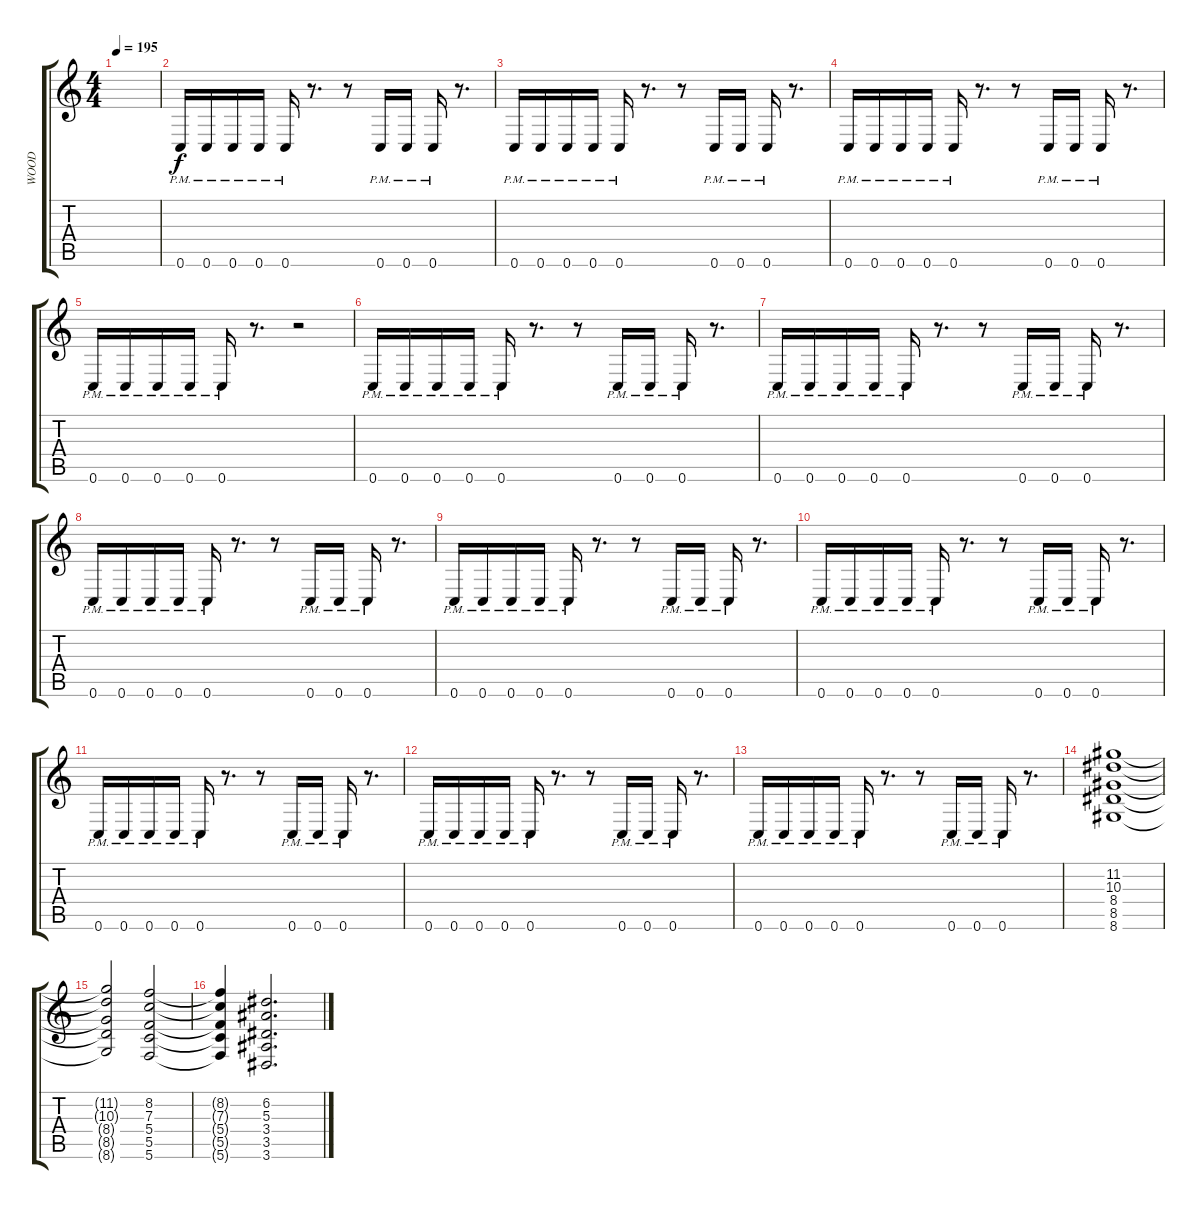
\track ("WOOD" "WOOD") {instrument distortionguitar}
\staff {score tabs}
\tuning (D4 A3 F3 C3 G2 C2) {hide}
\ts (4 4)
\tempo 195
\clef g2
\ks c
|
0.6{pm}.16 0.6{pm}.16 0.6{pm}.16 0.6{pm}.16 0.6{pm}.16 r.8{d} r.8 0.6{pm}.16 0.6{pm}.16 0.6{pm}.16 r.8{d} |
0.6{pm}.16 0.6{pm}.16 0.6{pm}.16 0.6{pm}.16 0.6{pm}.16 r.8{d} r.8 0.6{pm}.16 0.6{pm}.16 0.6{pm}.16 r.8{d} |
0.6{pm}.16 0.6{pm}.16 0.6{pm}.16 0.6{pm}.16 0.6{pm}.16 r.8{d} r.8 0.6{pm}.16 0.6{pm}.16 0.6{pm}.16 r.8{d} |
0.6{pm}.16 0.6{pm}.16 0.6{pm}.16 0.6{pm}.16 0.6{pm}.16 r.8{d} r.2 |
0.6{pm}.16 0.6{pm}.16 0.6{pm}.16 0.6{pm}.16 0.6{pm}.16 r.8{d} r.8 0.6{pm}.16 0.6{pm}.16 0.6{pm}.16 r.8{d} |
0.6{pm}.16 0.6{pm}.16 0.6{pm}.16 0.6{pm}.16 0.6{pm}.16 r.8{d} r.8 0.6{pm}.16 0.6{pm}.16 0.6{pm}.16 r.8{d} |
0.6{pm}.16 0.6{pm}.16 0.6{pm}.16 0.6{pm}.16 0.6{pm}.16 r.8{d} r.8 0.6{pm}.16 0.6{pm}.16 0.6{pm}.16 r.8{d} |
0.6{pm}.16 0.6{pm}.16 0.6{pm}.16 0.6{pm}.16 0.6{pm}.16 r.8{d} r.8 0.6{pm}.16 0.6{pm}.16 0.6{pm}.16 r.8{d} |
0.6{pm}.16 0.6{pm}.16 0.6{pm}.16 0.6{pm}.16 0.6{pm}.16 r.8{d} r.8 0.6{pm}.16 0.6{pm}.16 0.6{pm}.16 r.8{d} |
0.6{pm}.16 0.6{pm}.16 0.6{pm}.16 0.6{pm}.16 0.6{pm}.16 r.8{d} r.8 0.6{pm}.16 0.6{pm}.16 0.6{pm}.16 r.8{d} |
0.6{pm}.16 0.6{pm}.16 0.6{pm}.16 0.6{pm}.16 0.6{pm}.16 r.8{d} r.8 0.6{pm}.16 0.6{pm}.16 0.6{pm}.16 r.8{d} |
0.6{pm}.16 0.6{pm}.16 0.6{pm}.16 0.6{pm}.16 0.6{pm}.16 r.8{d} r.8 0.6{pm}.16 0.6{pm}.16 0.6{pm}.16 r.8{d} |
(11.2 10.3 8.4 8.5 8.6).1 |
(11.2{t} 10.3{t} 8.4{t} 8.5{t} 8.6{t}).2 (8.2 7.3 5.4 5.5 5.6).2 |
(8.2{t} 7.3{t} 5.4{t} 5.5{t} 5.6{t}).4 (6.2 5.3 3.4 3.5 3.6).2{d}
